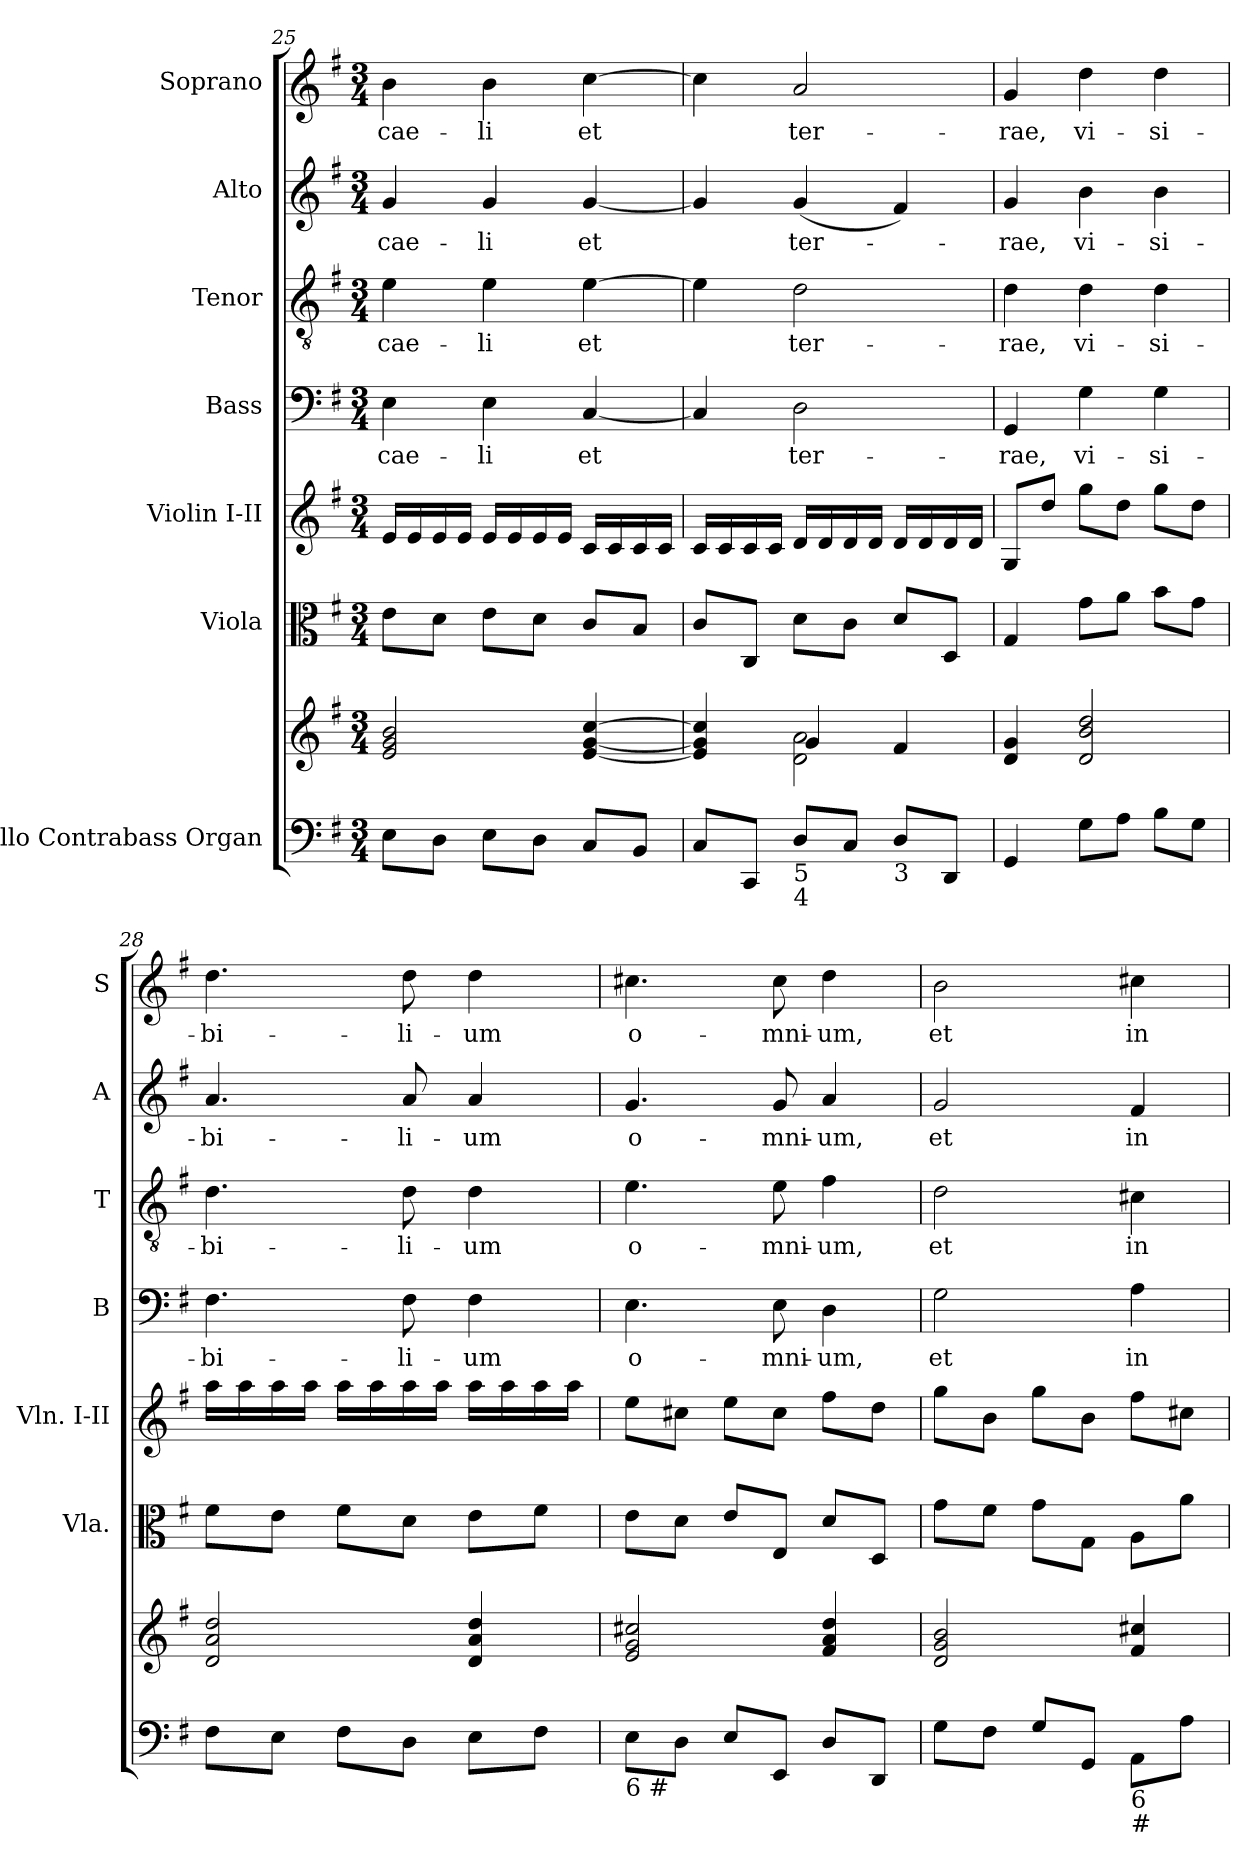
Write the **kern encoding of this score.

**kern	**kern	**kern	**kern	**kern	**text	**kern	**text	**kern	**text	**kern	**text
*part7	*part7	*part6	*part5	*part4	*part4	*part3	*part3	*part2	*part2	*part1	*part1
*staff8	*staff7	*staff6	*staff5	*staff4	*staff4	*staff3	*staff3	*staff2	*staff2	*staff1	*staff1
*I"Cello Contrabass Organ	*	*I"Viola	*I"Violin I-II	*I"Bass	*	*I"Tenor	*	*I"Alto	*	*I"Soprano	*
*	*	*I'Vla.	*I'Vln. I-II	*I'B	*	*I'T	*	*I'A	*	*I'S	*
*clefF4	*clefG2	*clefC3	*clefG2	*clefF4	*	*clefGv2	*	*clefG2	*	*clefG2	*
*k[f#]	*k[f#]	*k[f#]	*k[f#]	*k[f#]	*	*k[f#]	*	*k[f#]	*	*k[f#]	*
*e:	*e:	*e:	*e:	*e:	*	*e:	*	*e:	*	*e:	*
*M3/4	*M3/4	*M3/4	*M3/4	*M3/4	*	*M3/4	*	*M3/4	*	*M3/4	*
=25	=25	=25	=25	=25	=25	=25	=25	=25	=25	=25	=25
!	!	!	!	!	!LO:LY:b	!	!LO:LY:b	!	!LO:LY:b	!	!LO:LY:b
8E\L	2e/ 2g/ 2b/	8e\L	16e/LL	4E\	cae-	4e\	cae-	4g/	cae-	4b\	cae-
.	.	.	16e/	.	.	.	.	.	.	.	.
8D\J	.	8d\J	16e/	.	.	.	.	.	.	.	.
.	.	.	16e/JJ	.	.	.	.	.	.	.	.
!	!	!	!	!	!LO:LY:b	!	!LO:LY:b	!	!LO:LY:b	!	!LO:LY:b
8E\L	.	8e\L	16e/LL	4E\	-li	4e\	-li	4g/	-li	4b\	-li
.	.	.	16e/	.	.	.	.	.	.	.	.
8D\J	.	8d\J	16e/	.	.	.	.	.	.	.	.
.	.	.	16e/JJ	.	.	.	.	.	.	.	.
!	!	!	!	!	!LO:LY:b	!	!LO:LY:b	!	!LO:LY:b	!	!LO:LY:b
8C/L	[4e/ [4g/ [4cc/	8c/L	16c/LL	[4C/	et	[4e\	et	[4g/	et	[4cc\	et
.	.	.	16c/	.	.	.	.	.	.	.	.
8BB/J	.	8B/J	16c/	.	.	.	.	.	.	.	.
.	.	.	16c/JJ	.	.	.	.	.	.	.	.
=26	=26	=26	=26	=26	=26	=26	=26	=26	=26	=26	=26
*	*^	*	*	*	*	*	*	*	*	*	*
8C/L	4e/] 4g/] 4cc/]	4ryy	8c/L	16c/LL	4C/]	.	4e\]	.	4g/]	.	4cc\]	.
.	.	.	.	16c/	.	.	.	.	.	.	.	.
8CC/J	.	.	8C/J	16c/	.	.	.	.	.	.	.	.
.	.	.	.	16c/JJ	.	.	.	.	.	.	.	.
!LO:TX:b:t=5	!	!	!	!	!	!	!	!	!	!	!	!
!LO:TX:b:t=4	!	!	!	!	!	!	!	!	!	!	!	!
!	!	!	!	!	!	!LO:LY:b	!	!LO:LY:b	!	!LO:LY:b	!	!LO:LY:b
8D/L	2d\ 2a\	4g/	8d\L	16d/LL	2D\	ter-	2d\	ter-	(<4g/	ter-	2a/	ter-
.	.	.	.	16d/	.	.	.	.	.	.	.	.
8C/J	.	.	8c\J	16d/	.	.	.	.	.	.	.	.
.	.	.	.	16d/JJ	.	.	.	.	.	.	.	.
!LO:TX:b:t=3	!	!	!	!	!	!	!	!	!	!	!	!
8D/L	.	4f#/	8d/L	16d/LL	.	.	.	.	4f#/)	.	.	.
.	.	.	.	16d/	.	.	.	.	.	.	.	.
8DD/J	.	.	8D/J	16d/	.	.	.	.	.	.	.	.
.	.	.	.	16d/JJ	.	.	.	.	.	.	.	.
*	*v	*v	*	*	*	*	*	*	*	*	*	*
!!LO:LB:g=z
=27	=27	=27	=27	=27	=27	=27	=27	=27	=27	=27	=27
!	!	!	!	!	!LO:LY:b	!	!LO:LY:b	!	!LO:LY:b	!	!LO:LY:b
4GG/	4d/ 4g/	4G/	8G/L	4GG/	-rae,	4d\	-rae,	4g/	-rae,	4g/	-rae,
.	.	.	8dd/J	.	.	.	.	.	.	.	.
!	!	!	!	!	!LO:LY:b	!	!LO:LY:b	!	!LO:LY:b	!	!LO:LY:b
8G\L	2d/ 2b/ 2dd/	8g\L	8gg\L	4G\	vi-	4d\	vi-	4b\	vi-	4dd\	vi-
8A\J	.	8a\J	8dd\J	.	.	.	.	.	.	.	.
!	!	!	!	!	!LO:LY:b	!	!LO:LY:b	!	!LO:LY:b	!	!LO:LY:b
8B\L	.	8b\L	8gg\L	4G\	-si-	4d\	-si-	4b\	-si-	4dd\	-si-
8G\J	.	8g\J	8dd\J	.	.	.	.	.	.	.	.
=28	=28	=28	=28	=28	=28	=28	=28	=28	=28	=28	=28
!	!	!	!	!	!LO:LY:b	!	!LO:LY:b	!	!LO:LY:b	!	!LO:LY:b
8F#\L	2d/ 2a/ 2dd/	8f#\L	16aa\LL	4.F#\	-bi-	4.d\	-bi-	4.a/	-bi-	4.dd\	-bi-
.	.	.	16aa\	.	.	.	.	.	.	.	.
8E\J	.	8e\J	16aa\	.	.	.	.	.	.	.	.
.	.	.	16aa\JJ	.	.	.	.	.	.	.	.
8F#\L	.	8f#\L	16aa\LL	.	.	.	.	.	.	.	.
.	.	.	16aa\	.	.	.	.	.	.	.	.
!	!	!	!	!	!LO:LY:b	!	!LO:LY:b	!	!LO:LY:b	!	!LO:LY:b
8D\J	.	8d\J	16aa\	8F#\	-li-	8d\	-li-	8a/	-li-	8dd\	-li-
.	.	.	16aa\JJ	.	.	.	.	.	.	.	.
!	!	!	!	!	!LO:LY:b	!	!LO:LY:b	!	!LO:LY:b	!	!LO:LY:b
8E\L	4d/ 4a/ 4dd/	8e\L	16aa\LL	4F#\	-um	4d\	-um	4a/	-um	4dd\	-um
.	.	.	16aa\	.	.	.	.	.	.	.	.
8F#\J	.	8f#\J	16aa\	.	.	.	.	.	.	.	.
.	.	.	16aa\JJ	.	.	.	.	.	.	.	.
=29	=29	=29	=29	=29	=29	=29	=29	=29	=29	=29	=29
!LO:TX:b:t=6  #	!	!	!	!	!	!	!	!	!	!	!
!	!	!	!	!	!LO:LY:b	!	!LO:LY:b	!	!LO:LY:b	!	!LO:LY:b
8E\L	2e/ 2g/ 2cc#X/	8e\L	8ee\L	4.E\	o-	4.e\	o-	4.g/	o-	4.cc#X\	o-
8D\J	.	8d\J	8cc#X\J	.	.	.	.	.	.	.	.
8E/L	.	8e/L	8ee\L	.	.	.	.	.	.	.	.
!	!	!	!	!	!LO:LY:b	!	!LO:LY:b	!	!LO:LY:b	!	!LO:LY:b
8EE/J	.	8E/J	8cc#\J	8E\	-mni-	8e\	-mni-	8g/	-mni-	8cc#\	-mni-
!	!	!	!	!	!LO:LY:b	!	!LO:LY:b	!	!LO:LY:b	!	!LO:LY:b
8D/L	4f#/ 4a/ 4dd/	8d/L	8ff#\L	4D\	-um,	4f#\	-um,	4a/	-um,	4dd\	-um,
8DD/J	.	8D/J	8dd\J	.	.	.	.	.	.	.	.
=30	=30	=30	=30	=30	=30	=30	=30	=30	=30	=30	=30
!	!	!	!	!	!LO:LY:b	!	!LO:LY:b	!	!LO:LY:b	!	!LO:LY:b
8G\L	2d/ 2g/ 2b/	8g\L	8gg\L	2G\	et	2d\	et	2g/	et	2b\	et
8F#\J	.	8f#\J	8b\J	.	.	.	.	.	.	.	.
8G/L	.	8g\L	8gg\L	.	.	.	.	.	.	.	.
8GG/J	.	8G\J	8b\J	.	.	.	.	.	.	.	.
!LO:TX:b:t=6	!	!	!	!	!	!	!	!	!	!	!
!LO:TX:b:t=#	!	!	!	!	!	!	!	!	!	!	!
!	!	!	!	!	!LO:LY:b	!	!LO:LY:b	!	!LO:LY:b	!	!LO:LY:b
8AA\L	4f#/ 4cc#X/	8A\L	8ff#\L	4A\	in-	4c#X\	in-	4f#/	in-	4cc#X\	in-
8A\J	.	8a\J	8cc#X\J	.	.	.	.	.	.	.	.
=	=	=	=	=	=	=	=	=	=	=	=
*-	*-	*-	*-	*-	*-	*-	*-	*-	*-	*-	*-
